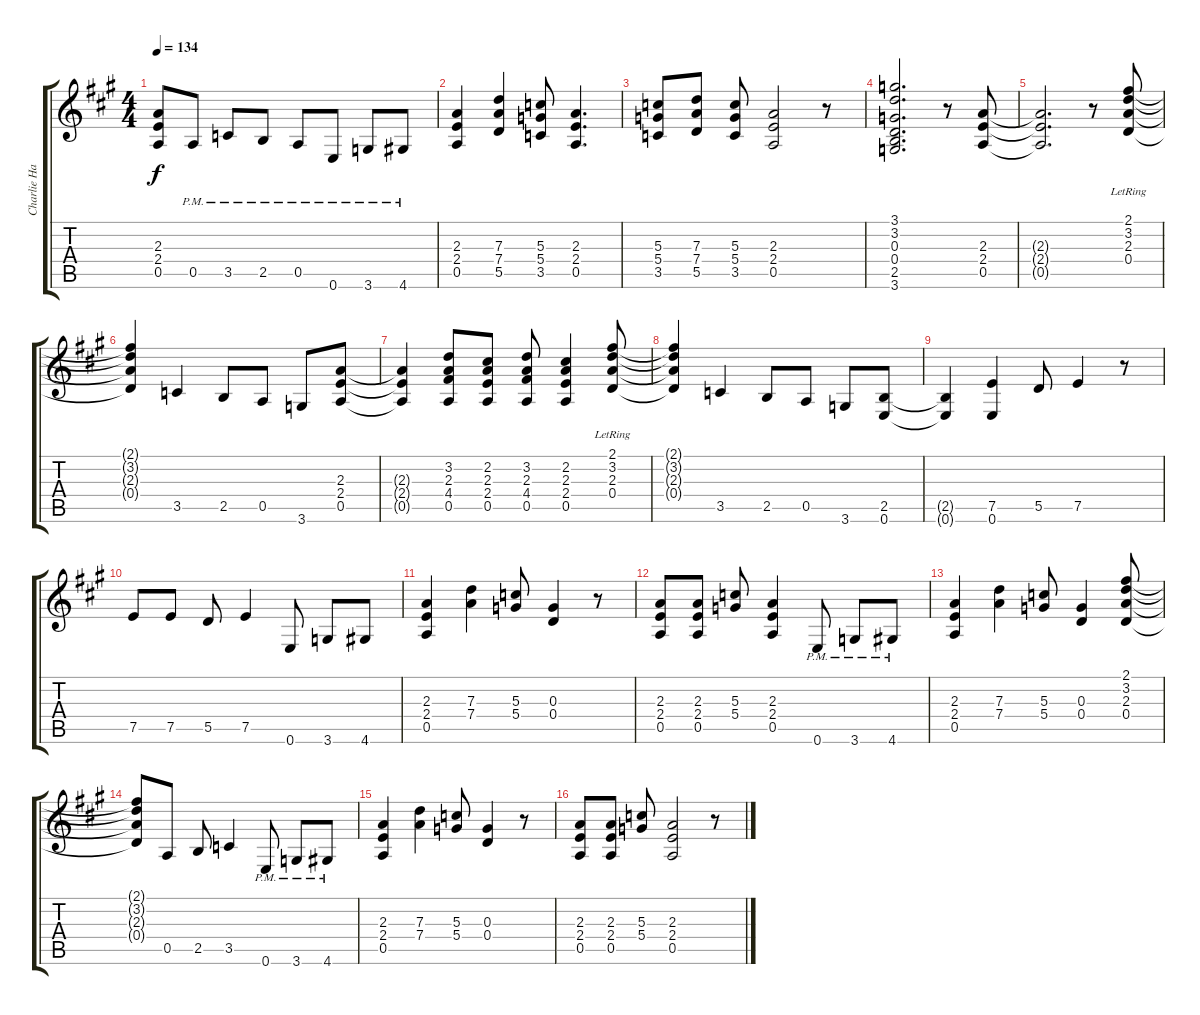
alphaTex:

\track ("Charlie Hargrett Guitar" "Charlie Ha") {instrument overdrivenguitar}
\staff {score tabs}
\tuning (E4 B3 G3 D3 A2 E2) {hide}
\ts (4 4)
\tempo 134
\clef g2
\ks a
(2.3{t} 2.4{t} 0.5{t}).8{dy f} 0.5{pm}.8 3.5{pm}.8 2.5{pm}.8 0.5{pm}.8 0.6{pm}.8 3.6{pm}.8 4.6{pm}.8 |
(2.3 2.4 0.5).4 (7.3 7.4 5.5).4 (5.3 5.4 3.5).8 (2.3 2.4 0.5).4{d} |
(5.3 5.4 3.5).8 (7.3 7.4 5.5).8 (5.3 5.4 3.5).8 (2.3 2.4 0.5).2 r.8 |
(3.1 3.2 0.3 0.4 2.5 3.6).2{d} r.8 (2.3 2.4 0.5).8 |
(2.3{t} 2.4{t} 0.5{t}).2{d} r.8 (2.1{lr} 3.2{lr} 2.3{lr} 0.4{lr}).8 |
(2.1{t} 3.2{t} 2.3{t} 0.4{t}).4 3.5.4 2.5.8 0.5.8 3.6.8 (2.3 2.4 0.5).8 |
(2.3{t} 2.4{t} 0.5{t}).4 (3.2 2.3 4.4 0.5).8 (2.2 2.3 2.4 0.5).8 (3.2 2.3 4.4 0.5).8 (2.2 2.3 2.4 0.5).4 (2.1{lr} 3.2{lr} 2.3{lr} 0.4{lr}).8 |
(2.1{t} 3.2{t} 2.3{t} 0.4{t}).4 3.5.4 2.5.8 0.5.8 3.6.8 (2.5 0.6).8 |
(2.5{t} 0.6{t}).4 (7.5 0.6).4 5.5.8 7.5.4 r.8 |
7.5.8 7.5.8 5.5.8 7.5.4 0.6.8 3.6.8 4.6.8 |
(2.3 2.4 0.5).4 (7.3 7.4).4 (5.3 5.4).8 (0.3 0.4).4 r.8 |
(2.3 2.4 0.5).8 (2.3 2.4 0.5).8 (5.3 5.4).8 (2.3 2.4 0.5).4 0.6{pm}.8 3.6{pm}.8 4.6{pm}.8 |
(2.3 2.4 0.5).4 (7.3 7.4).4 (5.3 5.4).8 (0.3 0.4).4 (2.1 3.2 2.3 0.4).8 |
(2.1{t} 3.2{t} 2.3{t} 0.4{t}).8 0.5.8 2.5.8 3.5.4 0.6{pm}.8 3.6{pm}.8 4.6{pm}.8 |
(2.3 2.4 0.5).4 (7.3 7.4).4 (5.3 5.4).8 (0.3 0.4).4 r.8 |
(2.3 2.4 0.5).8 (2.3 2.4 0.5).8 (5.3 5.4).8 (2.3 2.4 0.5).2 r.8
